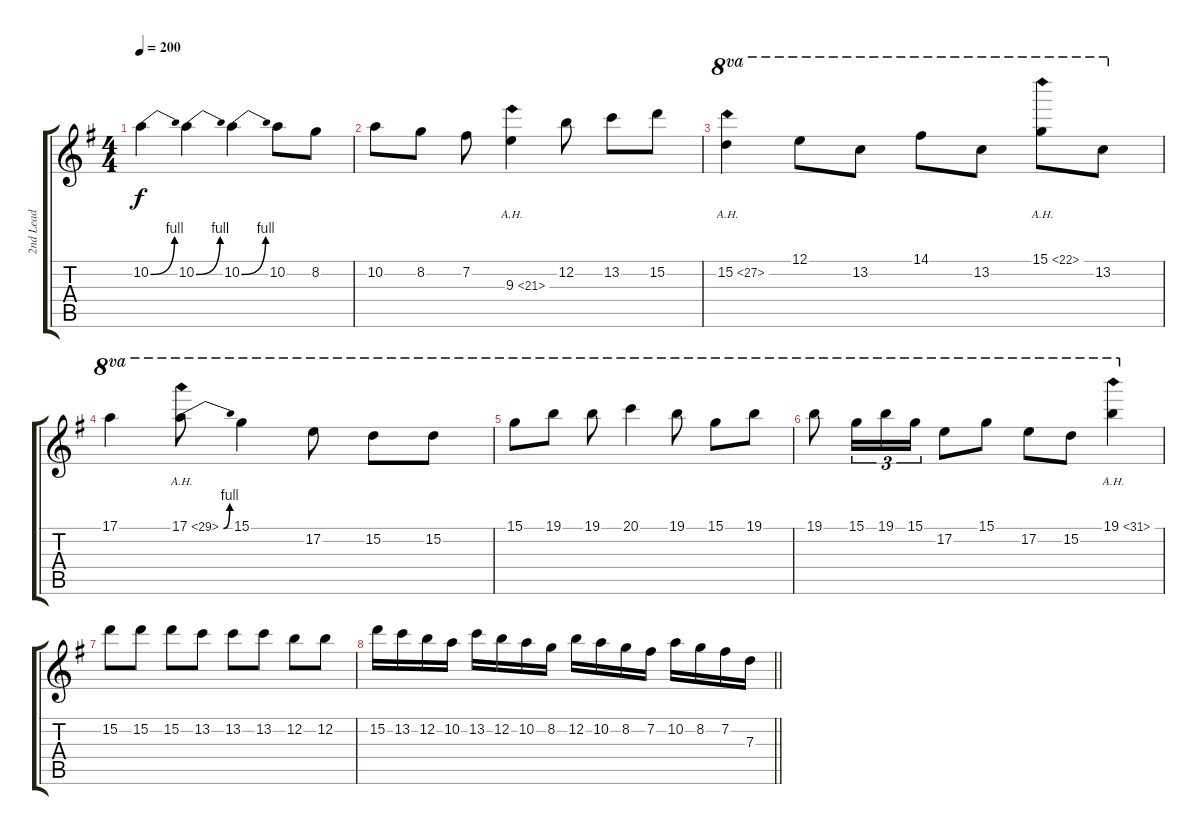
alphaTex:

\track ("2nd Lead" "2nd Lead") {instrument distortionguitar}
\staff {score tabs}
\tuning (E4 B3 G3 D3 A2 E2) {hide}
\ts (4 4)
\tempo 200
\clef g2
\ks g
10.2{be (bend 0 0 60 4)}.4{dy f} 10.2{be (bend 0 0 60 4)}.4 10.2{be (bend 0 0 60 4)}.4 10.2.8 8.2.8 |
10.2.8 8.2.8 7.2.8 9.3{ah 12}.4 12.2.8 13.2.8 15.2.8 |
15.2{ah 12}.4{ot 8va} 12.1.8{ot 8va} 13.2.8{ot 8va} 14.1.8{ot 8va} 13.2.8{ot 8va} 15.1{ah 7}.8{ot 8va} 13.2.8{ot 8va} |
17.1.4{ot 8va} 17.1{be (bend 0 0 60 4) ah 12}.8{ot 8va} 15.1.4{ot 8va} 17.2.8{ot 8va} 15.2.8{ot 8va} 15.2.8{ot 8va} |
15.1.8{ot 8va} 19.1.8{ot 8va} 19.1.8{ot 8va} 20.1.4{ot 8va} 19.1.8{ot 8va} 15.1.8{ot 8va} 19.1.8{ot 8va} |
19.1.8{ot 8va} 15.1.16{tu (3 2) ot 8va} 19.1.16{tu (3 2) ot 8va} 15.1.16{tu (3 2) ot 8va} 17.2.8{ot 8va} 15.1.8{ot 8va} 17.2.8{ot 8va} 15.2.8{ot 8va} 19.1{ah 12}.4{ot 8va} |
15.2.8 15.2.8 15.2.8 13.2.8 13.2.8 13.2.8 12.2.8 12.2.8 |
\barLineRight lightlight
15.2.16 13.2.16 12.2.16 10.2.16 13.2.16 12.2.16 10.2.16 8.2.16 12.2.16 10.2.16 8.2.16 7.2.16 10.2.16 8.2.16 7.2.16 7.3.16
